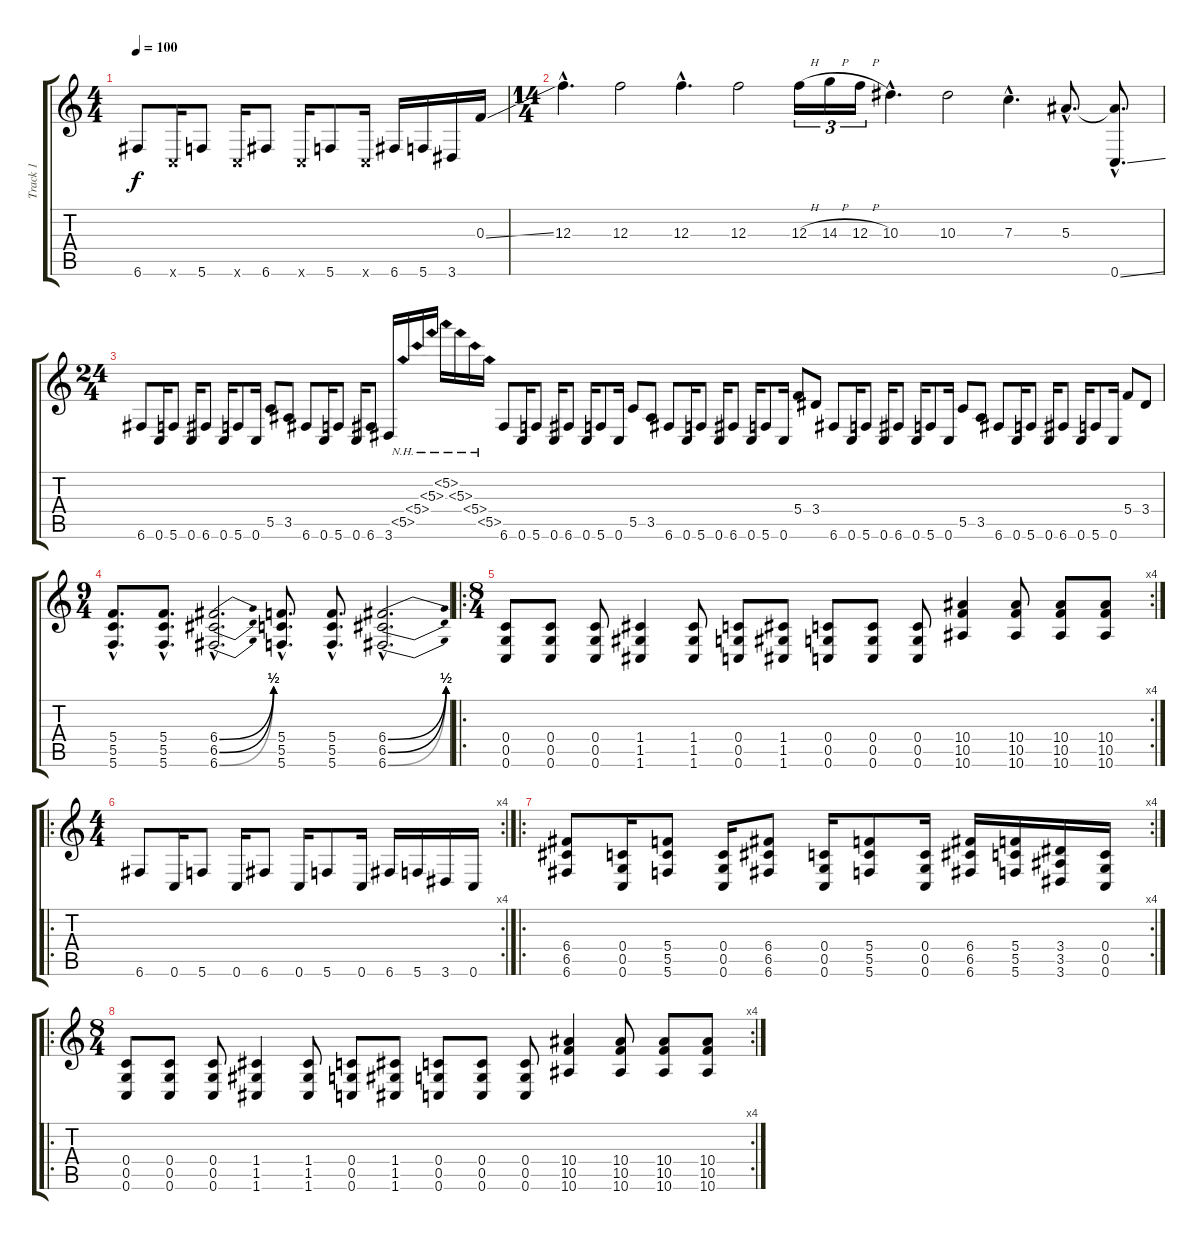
\track ("Track 1" "Track 1") {instrument distortionguitar}
\staff {score tabs}
\tuning (D4 A3 F3 C3 G2 C2) {hide}
\ts (4 4)
\tempo 100
\clef g2
\ks c
6.6.8{dy f} 0.6{x}.16 5.6.8 0.6{x}.16 6.6.8 0.6{x}.16 5.6.8 0.6{x}.16 6.6.16 5.6.16 3.6.16 0.3{ss}.16 |
\ts (14 4)
12.3{hac}.4{d} 12.3.2 12.3{hac}.4{d} 12.3.2 12.3{h}.16{tu (3 2)} 14.3{h}.16{tu (3 2)} 12.3{h}.16{tu (3 2)} 10.3{hac}.4{d} 10.3.2 7.3{hac}.4{d} 5.3{hac}.8{d} (5.3{hac t} 0.6{ss hac}).8{d} |
\ts (24 4)
6.6.8 0.6.16 5.6.8 0.6.16 6.6.8 0.6.16 5.6.8 0.6.16 5.5.8 3.5.8 6.6.8 0.6.16 5.6.8 0.6.16 6.6.8 3.6.16 5.5{nh}.16 5.4{nh}.16 5.3{nh}.16 5.2{nh}.16 5.3{nh}.16 5.4{nh}.16 5.5{nh}.16 6.6.8 0.6.16 5.6.8 0.6.16 6.6.8 0.6.16 5.6.8 0.6.16 5.5.8 3.5.8 6.6.8 0.6.16 5.6.8 0.6.16 6.6.8 0.6.16 5.6.8 0.6.16 5.4.8 3.4.8 6.6.8 0.6.16 5.6.8 0.6.16 6.6.8 0.6.16 5.6.8 0.6.16 5.5.8 3.5.8 6.6.8 0.6.16 5.6.8 0.6.16 6.6.8 0.6.16 5.6.8 0.6.16 5.4.8 3.4.8 |
\ts (9 4)
(5.4{hac} 5.5{hac} 5.6{hac}).8{d} (5.4{hac} 5.5{hac} 5.6{hac}).8{d} (6.4{be (bend 0 0 60 2) hac} 6.5{be (bend 0 0 60 2) hac} 6.6{be (bend 0 0 60 2) hac}).2{d} (5.4{hac} 5.5{hac} 5.6{hac}).8{d} (5.4{hac} 5.5{hac} 5.6{hac}).8{d} (6.4{be (bend 0 0 60 2) hac} 6.5{be (bend 0 0 60 2) hac} 6.6{be (bend 0 0 60 2) hac}).2{d} |
\ro
\rc 4
\ts (8 4)
(0.4 0.5 0.6).8 (0.4 0.5 0.6).8 (0.4 0.5 0.6).8 (1.4 1.5 1.6).4 (1.4 1.5 1.6).8 (0.4 0.5 0.6).8 (1.4 1.5 1.6).8 (0.4 0.5 0.6).8 (0.4 0.5 0.6).8 (0.4 0.5 0.6).8 (10.4 10.5 10.6).4 (10.4 10.5 10.6).8 (10.4 10.5 10.6).8 (10.4 10.5 10.6).8 |
\ro
\rc 4
\ts (4 4)
6.6.8 0.6.16 5.6.8 0.6.16 6.6.8 0.6.16 5.6.8 0.6.16 6.6.16 5.6.16 3.6.16 0.6.16 |
\ro
\rc 4
(6.4 6.5 6.6).8 (0.4 0.5 0.6).16 (5.4 5.5 5.6).8 (0.4 0.5 0.6).16 (6.4 6.5 6.6).8 (0.4 0.5 0.6).16 (5.4 5.5 5.6).8 (0.4 0.5 0.6).16 (6.4 6.5 6.6).16 (5.4 5.5 5.6).16 (3.4 3.5 3.6).16 (0.4 0.5 0.6).16 |
\ro
\rc 4
\ts (8 4)
(0.4 0.5 0.6).8 (0.4 0.5 0.6).8 (0.4 0.5 0.6).8 (1.4 1.5 1.6).4 (1.4 1.5 1.6).8 (0.4 0.5 0.6).8 (1.4 1.5 1.6).8 (0.4 0.5 0.6).8 (0.4 0.5 0.6).8 (0.4 0.5 0.6).8 (10.4 10.5 10.6).4 (10.4 10.5 10.6).8 (10.4 10.5 10.6).8 (10.4 10.5 10.6).8
